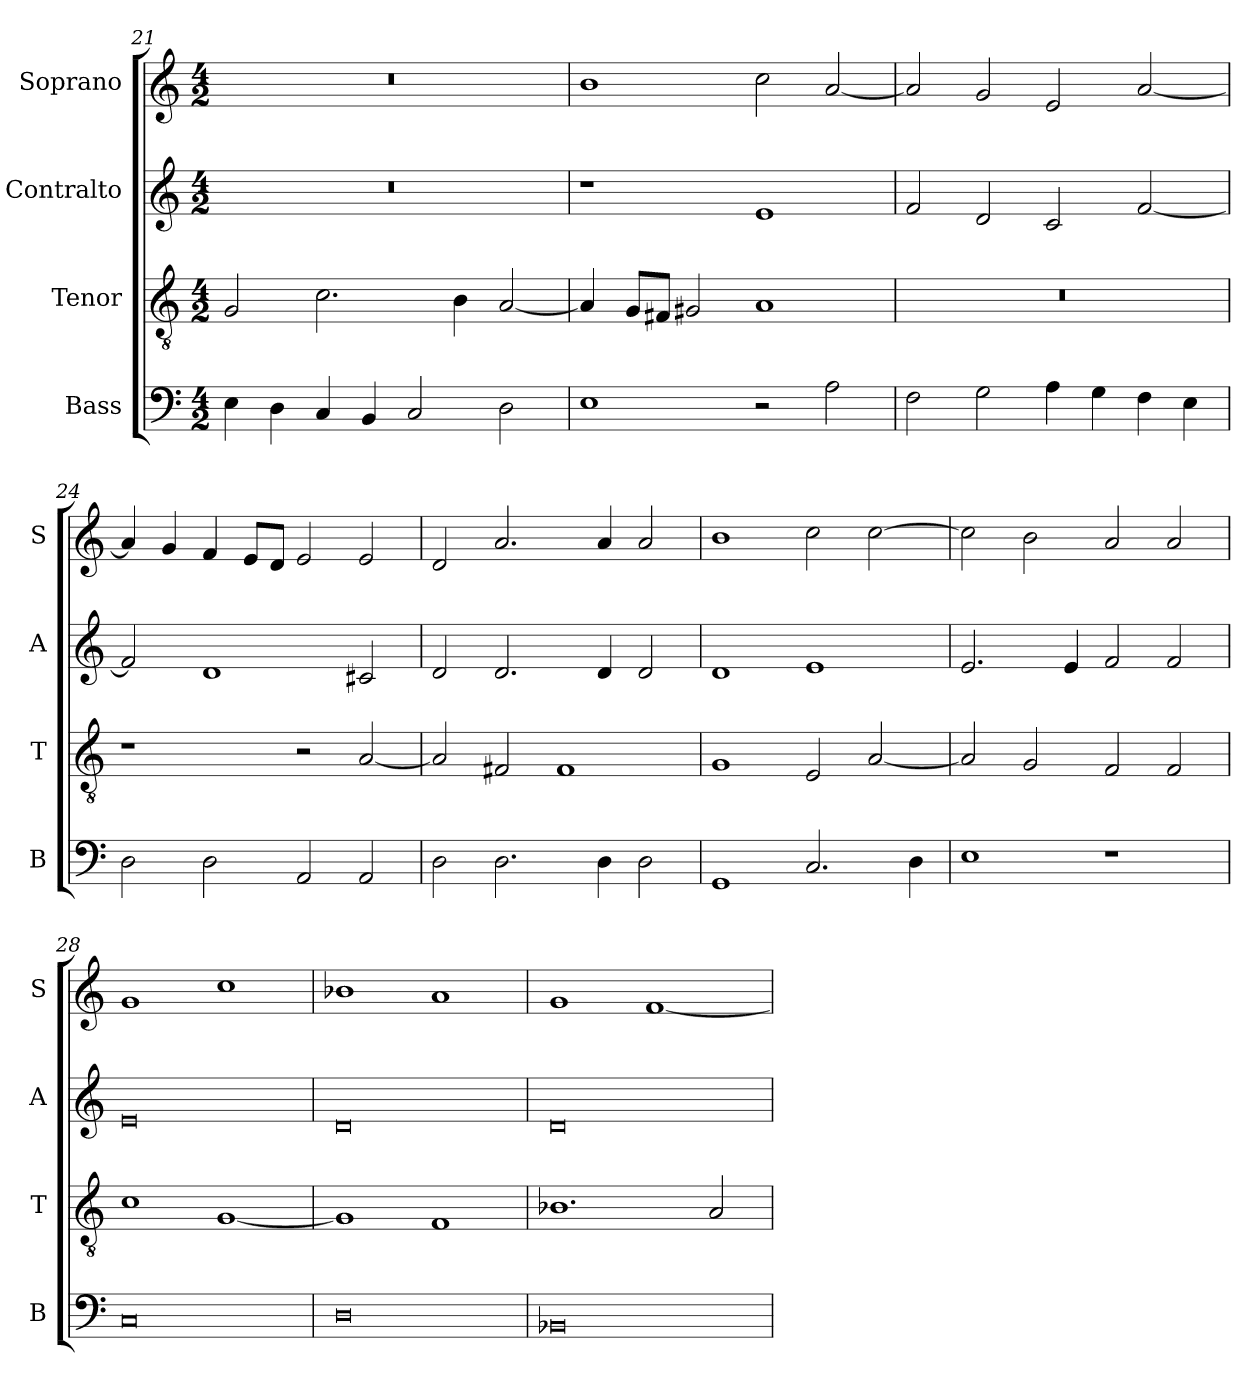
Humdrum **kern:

**kern	**kern	**kern	**kern
*part4	*part3	*part2	*part1
*staff4	*staff3	*staff2	*staff1
*I"Bass	*I"Tenor	*I"Contralto	*I"Soprano
*I'B	*I'T	*I'A	*I'S
*clefF4	*clefGv2	*clefG2	*clefG2
*k[]	*k[]	*k[]	*k[]
*D:dor	*D:dor	*D:dor	*D:dor
*M4/2	*M4/2	*M4/2	*M4/2
=21	=21	=21	=21
4E	2G	0r	0r
4D	.	.	.
4C	2.c	.	.
4BB	.	.	.
2C	.	.	.
.	4B	.	.
2D	[2A	.	.
=22	=22	=22	=22
1E	4A]	1r	1b
.	8G/L	.	.
.	8F#X/J	.	.
.	2G#X	.	.
2r	1A	1e	2cc
2A	.	.	[2a
=23	=23	=23	=23
2F	0r	2f	2a]
2G	.	2d	2g
4A	.	2c	2e
4G	.	.	.
4F	.	[2f	[2a
4E	.	.	.
=24	=24	=24	=24
2D	1r	2f]	4a]
.	.	.	4g
2D	.	1d	4f
.	.	.	8e/L
.	.	.	8d/J
2AA	2r	.	2e
2AA	[2A	2c#X	2e
=25	=25	=25	=25
2D	2A]	2d	2d
2.D	2F#X	2.d	2.a
.	1F#	.	.
4D	.	4d	4a
2D	.	2d	2a
=26	=26	=26	=26
1GG	1G	1d	1b
2.C	2E	1e	2cc
.	[2A	.	[2cc
4D	.	.	.
=27	=27	=27	=27
1E	2A]	2.e	2cc]
.	2G	.	2b
.	.	4e	.
1r	2F	2f	2a
.	2F	2f	2a
=28	=28	=28	=28
0C	1c	0e	1g
.	[1G	.	1cc
=29	=29	=29	=29
0D	1G]	0d	1b-X
.	1F	.	1a
=30	=30	=30	=30
0BB-X	1.B-X	0d	1g
.	.	.	[1f
.	2A	.	.
=	=	=	=
*-	*-	*-	*-
